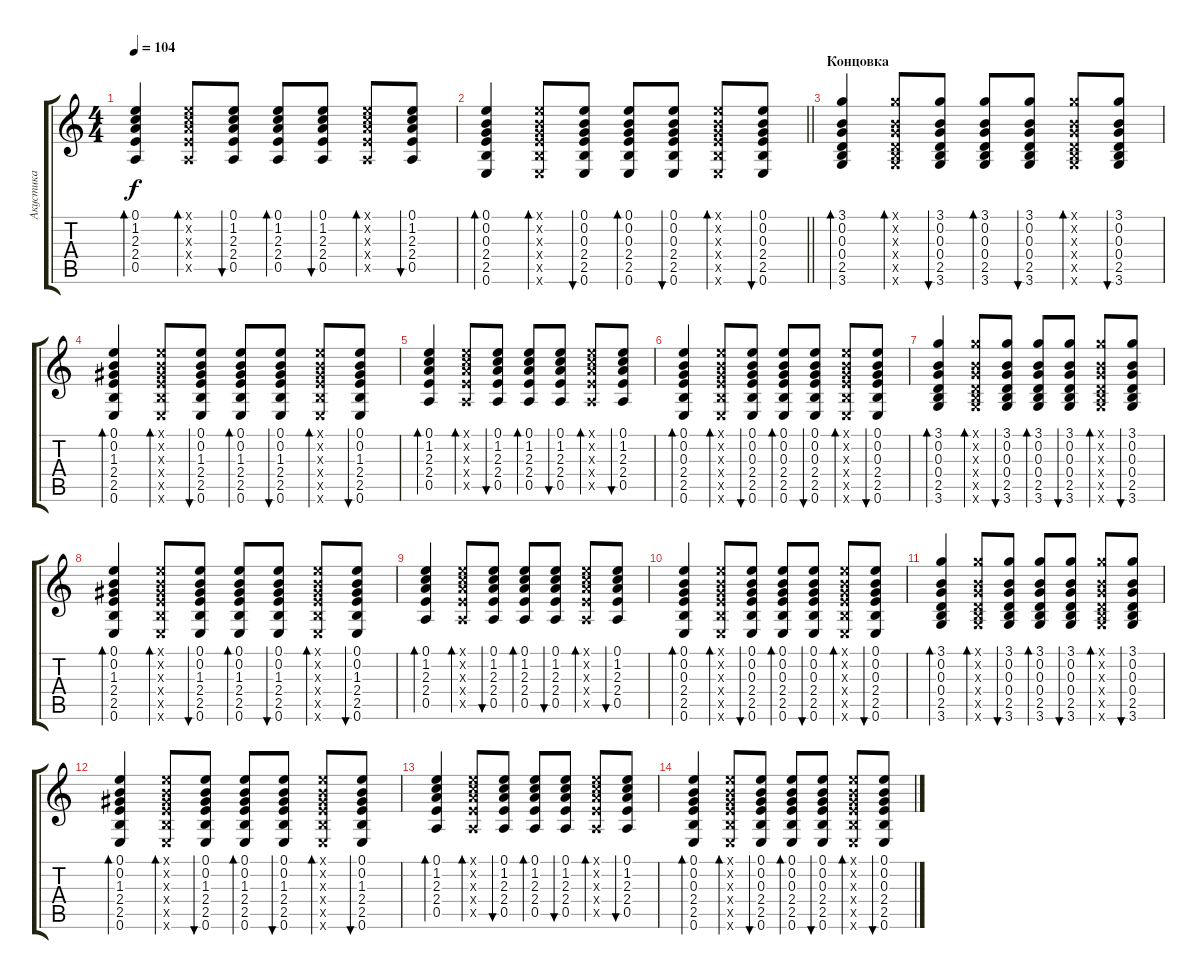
\track ("Акустика" "Акустика") {instrument acousticguitarsteel}
\staff {score tabs}
\tuning (E4 B3 G3 D3 A2 E2) {hide}
\ts (4 4)
\tempo 104
\clef g2
\ks c
(0.1 1.2 2.3 2.4 0.5).4{bd 30 dy f} (0.1{x} 1.2{x} 2.3{x} 2.4{x} 0.5{x}).8{bd 30} (0.1 1.2 2.3 2.4 0.5).8{bu 30} (0.1 1.2 2.3 2.4 0.5).8{bd 30} (0.1 1.2 2.3 2.4 0.5).8{bu 30} (0.1{x} 1.2{x} 2.3{x} 2.4{x} 0.5{x}).8{bd 30} (0.1 1.2 2.3 2.4 0.5).8{bu 30} |
\barLineRight lightlight
(0.1 0.2 0.3 2.4 2.5 0.6).4{bd 30} (0.1{x} 0.2{x} 0.3{x} 2.4{x} 2.5{x} 0.6{x}).8{bd 30} (0.1 0.2 0.3 2.4 2.5 0.6).8{bu 30} (0.1 0.2 0.3 2.4 2.5 0.6).8{bd 30} (0.1 0.2 0.3 2.4 2.5 0.6).8{bu 30} (0.1{x} 0.2{x} 0.3{x} 2.4{x} 2.5{x} 0.6{x}).8{bd 30} (0.1 0.2 0.3 2.4 2.5 0.6).8{bu 30} |
\section ("" "Концовка")
(3.1 0.2 0.3 0.4 2.5 3.6).4{bd 30} (3.1{x} 0.2{x} 0.3{x} 0.4{x} 2.5{x} 3.6{x}).8{bd 30} (3.1 0.2 0.3 0.4 2.5 3.6).8{bu 30} (3.1 0.2 0.3 0.4 2.5 3.6).8{bd 30} (3.1 0.2 0.3 0.4 2.5 3.6).8{bu 30} (3.1{x} 0.2{x} 0.3{x} 0.4{x} 2.5{x} 3.6{x}).8{bd 30} (3.1 0.2 0.3 0.4 2.5 3.6).8{bu 30} |
(0.1 0.2 1.3 2.4 2.5 0.6).4{bd 30} (0.1{x} 0.2{x} 1.3{x} 2.4{x} 2.5{x} 0.6{x}).8{bd 30} (0.1 0.2 1.3 2.4 2.5 0.6).8{bu 30} (0.1 0.2 1.3 2.4 2.5 0.6).8{bd 30} (0.1 0.2 1.3 2.4 2.5 0.6).8{bu 30} (0.1{x} 0.2{x} 1.3{x} 2.4{x} 2.5{x} 0.6{x}).8{bd 30} (0.1 0.2 1.3 2.4 2.5 0.6).8{bu 30} |
(0.1 1.2 2.3 2.4 0.5).4{bd 30} (0.1{x} 1.2{x} 2.3{x} 2.4{x} 0.5{x}).8{bd 30} (0.1 1.2 2.3 2.4 0.5).8{bu 30} (0.1 1.2 2.3 2.4 0.5).8{bd 30} (0.1 1.2 2.3 2.4 0.5).8{bu 30} (0.1{x} 1.2{x} 2.3{x} 2.4{x} 0.5{x}).8{bd 30} (0.1 1.2 2.3 2.4 0.5).8{bu 30} |
(0.1 0.2 0.3 2.4 2.5 0.6).4{bd 30} (0.1{x} 0.2{x} 0.3{x} 2.4{x} 2.5{x} 0.6{x}).8{bd 30} (0.1 0.2 0.3 2.4 2.5 0.6).8{bu 30} (0.1 0.2 0.3 2.4 2.5 0.6).8{bd 30} (0.1 0.2 0.3 2.4 2.5 0.6).8{bu 30} (0.1{x} 0.2{x} 0.3{x} 2.4{x} 2.5{x} 0.6{x}).8{bd 30} (0.1 0.2 0.3 2.4 2.5 0.6).8{bu 30} |
(3.1 0.2 0.3 0.4 2.5 3.6).4{bd 30} (3.1{x} 0.2{x} 0.3{x} 0.4{x} 2.5{x} 3.6{x}).8{bd 30} (3.1 0.2 0.3 0.4 2.5 3.6).8{bu 30} (3.1 0.2 0.3 0.4 2.5 3.6).8{bd 30} (3.1 0.2 0.3 0.4 2.5 3.6).8{bu 30} (3.1{x} 0.2{x} 0.3{x} 0.4{x} 2.5{x} 3.6{x}).8{bd 30} (3.1 0.2 0.3 0.4 2.5 3.6).8{bu 30} |
(0.1 0.2 1.3 2.4 2.5 0.6).4{bd 30} (0.1{x} 0.2{x} 1.3{x} 2.4{x} 2.5{x} 0.6{x}).8{bd 30} (0.1 0.2 1.3 2.4 2.5 0.6).8{bu 30} (0.1 0.2 1.3 2.4 2.5 0.6).8{bd 30} (0.1 0.2 1.3 2.4 2.5 0.6).8{bu 30} (0.1{x} 0.2{x} 1.3{x} 2.4{x} 2.5{x} 0.6{x}).8{bd 30} (0.1 0.2 1.3 2.4 2.5 0.6).8{bu 30} |
(0.1 1.2 2.3 2.4 0.5).4{bd 30} (0.1{x} 1.2{x} 2.3{x} 2.4{x} 0.5{x}).8{bd 30} (0.1 1.2 2.3 2.4 0.5).8{bu 30} (0.1 1.2 2.3 2.4 0.5).8{bd 30} (0.1 1.2 2.3 2.4 0.5).8{bu 30} (0.1{x} 1.2{x} 2.3{x} 2.4{x} 0.5{x}).8{bd 30} (0.1 1.2 2.3 2.4 0.5).8{bu 30} |
(0.1 0.2 0.3 2.4 2.5 0.6).4{bd 30} (0.1{x} 0.2{x} 0.3{x} 2.4{x} 2.5{x} 0.6{x}).8{bd 30} (0.1 0.2 0.3 2.4 2.5 0.6).8{bu 30} (0.1 0.2 0.3 2.4 2.5 0.6).8{bd 30} (0.1 0.2 0.3 2.4 2.5 0.6).8{bu 30} (0.1{x} 0.2{x} 0.3{x} 2.4{x} 2.5{x} 0.6{x}).8{bd 30} (0.1 0.2 0.3 2.4 2.5 0.6).8{bu 30} |
(3.1 0.2 0.3 0.4 2.5 3.6).4{bd 30} (3.1{x} 0.2{x} 0.3{x} 0.4{x} 2.5{x} 3.6{x}).8{bd 30} (3.1 0.2 0.3 0.4 2.5 3.6).8{bu 30} (3.1 0.2 0.3 0.4 2.5 3.6).8{bd 30} (3.1 0.2 0.3 0.4 2.5 3.6).8{bu 30} (3.1{x} 0.2{x} 0.3{x} 0.4{x} 2.5{x} 3.6{x}).8{bd 30} (3.1 0.2 0.3 0.4 2.5 3.6).8{bu 30} |
(0.1 0.2 1.3 2.4 2.5 0.6).4{bd 30} (0.1{x} 0.2{x} 1.3{x} 2.4{x} 2.5{x} 0.6{x}).8{bd 30} (0.1 0.2 1.3 2.4 2.5 0.6).8{bu 30} (0.1 0.2 1.3 2.4 2.5 0.6).8{bd 30} (0.1 0.2 1.3 2.4 2.5 0.6).8{bu 30} (0.1{x} 0.2{x} 1.3{x} 2.4{x} 2.5{x} 0.6{x}).8{bd 30} (0.1 0.2 1.3 2.4 2.5 0.6).8{bu 30} |
(0.1 1.2 2.3 2.4 0.5).4{bd 30} (0.1{x} 1.2{x} 2.3{x} 2.4{x} 0.5{x}).8{bd 30} (0.1 1.2 2.3 2.4 0.5).8{bu 30} (0.1 1.2 2.3 2.4 0.5).8{bd 30} (0.1 1.2 2.3 2.4 0.5).8{bu 30} (0.1{x} 1.2{x} 2.3{x} 2.4{x} 0.5{x}).8{bd 30} (0.1 1.2 2.3 2.4 0.5).8{bu 30} |
(0.1 0.2 0.3 2.4 2.5 0.6).4{bd 30} (0.1{x} 0.2{x} 0.3{x} 2.4{x} 2.5{x} 0.6{x}).8{bd 30} (0.1 0.2 0.3 2.4 2.5 0.6).8{bu 30} (0.1 0.2 0.3 2.4 2.5 0.6).8{bd 30} (0.1 0.2 0.3 2.4 2.5 0.6).8{bu 30} (0.1{x} 0.2{x} 0.3{x} 2.4{x} 2.5{x} 0.6{x}).8{bd 30} (0.1 0.2 0.3 2.4 2.5 0.6).8{bu 30}
